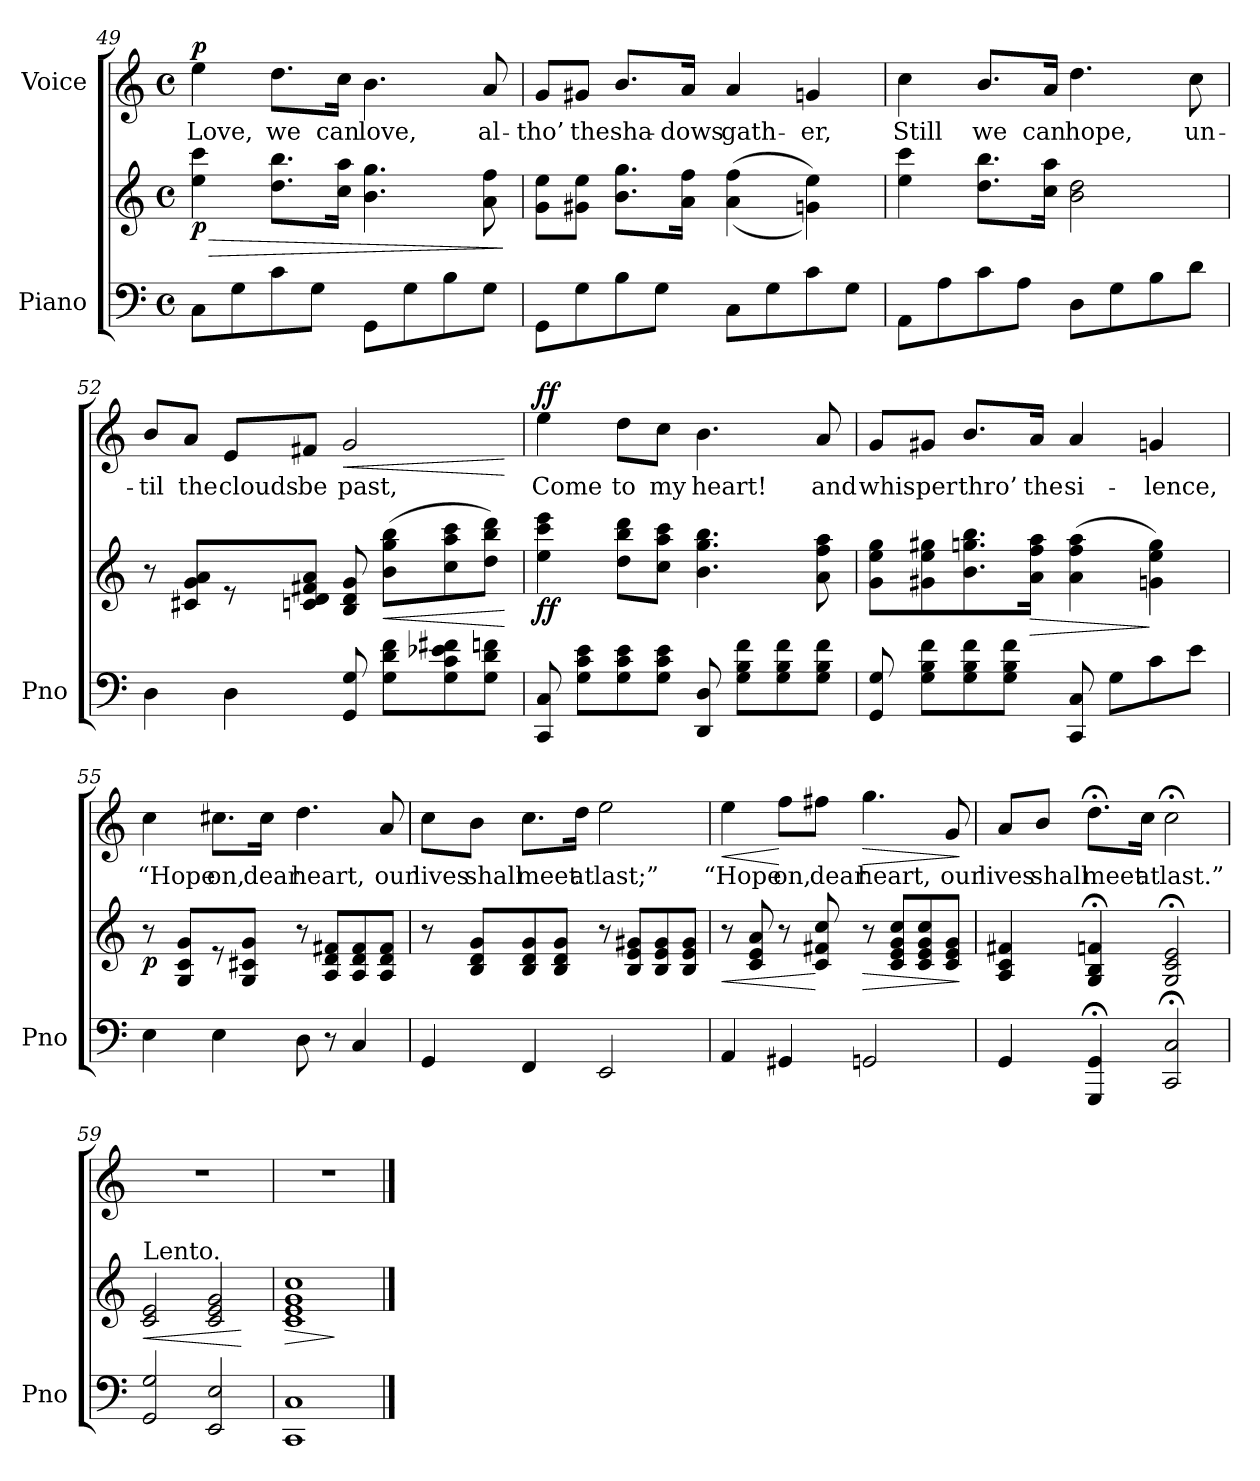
**kern	**kern	**dynam	**kern	**text	**dynam
*part2	*part2	*part2	*part1	*part1	*part1
*staff3	*staff2	*staff2/3	*staff1	*staff1	*staff1
*I"Piano	*	*	*I"Voice	*	*
*I'Pno	*	*	*	*	*
!!LO:LB:g=z
*clefF4	*clefG2	*	*clefG2	*	*
*k[]	*k[]	*	*k[]	*	*
*M4/4	*M4/4	*	*M4/4	*	*
*met(c)	*met(c)	*	*met(c)	*	*
=49	=49	=49	=49	=49	=49
!	!	!LO:HP:b	!	!LO:LY:b	!
!	!	!LO:DY:n=1:b	!	!	!LO:DY:a
8C\L	4ee\ 4ccc\	> p	4ee\	Love,	p
8G\	.	.	.	.	.
!	!	!	!	!LO:LY:b	!
8c\	8.dd\ 8.bb\L	.	8.dd\L	we	.
8G\J	.	.	.	.	.
!	!	!	!	!LO:LY:b	!
.	16cc\ 16aa\Jk	.	16cc\Jk	can	.
!	!	!	!	!LO:LY:b	!
8GG\L	4.b\ 4.gg\	.	4.b\	love,	.
8G\	.	.	.	.	.
8B\	.	.	.	.	.
!	!	!	!	!LO:LY:b	!
8G\J	8a\ 8ff\	.	8a/	al-	.
.	.	]	.	.	.
=50	=50	=50	=50	=50	=50
!	!	!	!	!LO:LY:b	!
8GG\L	8g\ 8ee\L	.	8g/L	-tho’	.
!	!	!	!	!LO:LY:b	!
8G\	8g#X\ 8ee\J	.	8g#X/J	the	.
!	!	!	!	!LO:LY:b	!
8B\	8.b\ 8.gg\L	.	8.b/L	sha-	.
8G\J	.	.	.	.	.
!	!	!	!	!LO:LY:b	!
.	16a\ 16ff\Jk	.	16a/Jk	-dows	.
!	!	!	!	!LO:LY:b	!
8C\L	(>(<4a\ 4ff\	.	4a/	gath-	.
8G\	.	.	.	.	.
!	!	!	!	!LO:LY:b	!
8c\	4gn\ 4ee\))	.	4gn/	-er,	.
8G\J	.	.	.	.	.
=51	=51	=51	=51	=51	=51
!	!	!	!	!LO:LY:b	!
8AA\L	4ee\ 4ccc\	.	4cc\	Still	.
8A\	.	.	.	.	.
!	!	!	!	!LO:LY:b	!
8c\	8.dd\ 8.bb\L	.	8.b/L	we	.
8A\J	.	.	.	.	.
!	!	!	!	!LO:LY:b	!
.	16cc\ 16aa\Jk	.	16a/Jk	can	.
!	!	!	!	!LO:LY:b	!
8D\L	2b\ 2dd\	.	4.dd\	hope,	.
8G\	.	.	.	.	.
8B\	.	.	.	.	.
!	!	!	!	!LO:LY:b	!
8d\J	.	.	8cc\	un-	.
=52	=52	=52	=52	=52	=52
!	!	!	!	!LO:LY:b	!
4D\	8r	.	8b/L	-til	.
!	!	!	!	!LO:LY:b	!
.	8c#X/ 8g/ 8a/L	.	8a/J	the	.
!	!	!	!	!LO:LY:b	!
4D\	8r	.	8e/L	clouds	.
!	!	!	!	!LO:LY:b	!
.	8cn/ 8d/ 8f#X/ 8a/J	.	8f#X/J	be	.
!	!	!	!	!LO:LY:b	!LO:HP:b
8GG/ 8G/	8B/ 8d/ 8g/	.	2g/	past,	<
!	!	!LO:HP:b	!	!	!
8G\ 8d\ 8f\L	(>8b\ 8gg\ 8bb\L	<	.	.	.
8G\ 8c\ 8e-X\ 8f#X\	8cc\ 8aa\ 8ccc\	.	.	.	.
8G\ 8d\ 8fn\J	8dd\ 8bb\ 8ddd\J)	.	.	.	.
.	.	[	.	.	[
!!LO:LB:g=z
=53	=53	=53	=53	=53	=53
!	!	!LO:DY:b	!	!LO:LY:b	!LO:DY:a
8CC/ 8C/	4ee\ 4ccc\ 4eee\	ff	4ee\	Come	ff
8G\ 8c\ 8e\L	.	.	.	.	.
!	!	!	!	!LO:LY:b	!
8G\ 8c\ 8e\	8dd\ 8bb\ 8ddd\L	.	8dd\L	to	.
!	!	!	!	!LO:LY:b	!
8G\ 8c\ 8e\J	8cc\ 8aa\ 8ccc\J	.	8cc\J	my	.
!	!	!	!	!LO:LY:b	!
8DD/ 8D/	4.b\ 4.gg\ 4.bb\	.	4.b\	heart!	.
8G\ 8B\ 8f\L	.	.	.	.	.
8G\ 8B\ 8f\	.	.	.	.	.
!	!	!	!	!LO:LY:b	!
8G\ 8B\ 8f\J	8a\ 8ff\ 8aa\	.	8a/	and	.
=54	=54	=54	=54	=54	=54
!	!	!	!	!LO:LY:b	!
8GG/ 8G/	8g\ 8ee\ 8gg\L	.	8g/L	whis	.
!	!	!	!	!LO:LY:b	!
8G\ 8B\ 8f\L	8g#X\ 8ee\ 8gg#X\	.	8g#X/J	per	.
!	!	!	!	!LO:LY:b	!
8G\ 8B\ 8f\	8.b\ 8.ggn\ 8.bb\	.	8.b/L	thro’	.
8G\ 8B\ 8f\J	.	.	.	.	.
!	!	!LO:HP:b	!	!LO:LY:b	!
.	16a\ 16ff\ 16aa\Jk	>	16a/Jk	the	.
!	!	!	!	!LO:LY:b	!
8CC/ 8C/	(>4a\ 4ff\ 4aa\	.	4a/	si-	.
8G\L	.	.	.	.	.
!	!	!	!	!LO:LY:b	!
8c\	4gn\ 4ee\ 4gg\)	]	4gn/	-lence,	.
8e\J	.	.	.	.	.
=55	=55	=55	=55	=55	=55
!	!	!LO:DY:b	!	!LO:LY:b	!
4E\	8r	p	4cc\	“Hope	.
.	8G/ 8c/ 8g/L	.	.	.	.
!	!	!	!	!LO:LY:b	!
4E\	8r	.	8.cc#X\L	on,	.
.	8G/ 8c#X/ 8g/J	.	.	.	.
!	!	!	!	!LO:LY:b	!
.	.	.	16cc#\Jk	dear	.
!	!	!	!	!LO:LY:b	!
8D\	8r	.	4.dd\	heart,	.
8r	8A/ 8d/ 8f#X/L	.	.	.	.
4C/	8A/ 8d/ 8f#/	.	.	.	.
!	!	!	!	!LO:LY:b	!
.	8A/ 8d/ 8f#/J	.	8a/	our	.
=56	=56	=56	=56	=56	=56
!	!	!	!	!LO:LY:b	!
4GG/	8r	.	8cc\L	lives	.
!	!	!	!	!LO:LY:b	!
.	8B/ 8d/ 8g/L	.	8b\J	shall	.
!	!	!	!	!LO:LY:b	!
4FF/	8B/ 8d/ 8g/	.	8.cc\L	meet	.
.	8B/ 8d/ 8g/J	.	.	.	.
!	!	!	!	!LO:LY:b	!
.	.	.	16dd\Jk	at	.
!	!	!	!	!LO:LY:b	!
2EE/	8r	.	2ee\	last;”	.
.	8B/ 8e/ 8g#X/L	.	.	.	.
.	8B/ 8e/ 8g#/	.	.	.	.
.	8B/ 8e/ 8g#/J	.	.	.	.
!!LO:LB:g=z
=57	=57	=57	=57	=57	=57
!	!	!LO:HP:b	!	!LO:LY:b	!LO:HP:b
4AA/	8r	<	4ee\	“Hope	<
.	8c/ 8e/ 8a/	.	.	.	.
!	!	!	!	!LO:LY:b	!
4GG#X/	8r	.	8ff\L	on,	[
!	!	!	!	!LO:LY:b	!
.	8c/ 8f#X/ 8cc/	[	8ff#X\J	dear	.
!	!	!LO:HP:b	!	!LO:LY:b	!LO:HP:b
2GGn/	8r	>	4.gg\	heart,	>
.	8c/ 8e/ 8g/ 8cc/L	.	.	.	.
.	8c/ 8e/ 8g/ 8cc/	.	.	.	.
!	!	!	!	!LO:LY:b	!
.	8c/ 8e/ 8g/J	.	8g/	our	.
.	.	]	.	.	]
=58	=58	=58	=58	=58	=58
!	!	!	!	!LO:LY:b	!
4GG/	4A/ 4c/ 4f#X/	.	8a/L	lives	.
!	!	!	!	!LO:LY:b	!
.	.	.	8b/J	shall	.
!	!	!	!	!LO:LY:b	!
4GGG/;< 4GG/;<	4G/;< 4B/;< 4fn/;<	.	8.dd;<\L	meet	.
!	!	!	!	!LO:LY:b	!
.	.	.	16cc\Jk	at	.
!	!	!	!	!LO:LY:b	!
2CC/;< 2C/;<	2G/;< 2c/;< 2e/;<	.	2cc;<\	last.”	.
=59	=59	=59	=59	=59	=59
!	!LO:TX:a:t=Lento.	!	!	!	!
!	!	!LO:HP:b	!	!	!
2GG/ 2G/	2c/ 2e/	<	1r	.	.
2EE/ 2E/	2c/ 2e/ 2g/	.	.	.	.
.	.	[	.	.	.
=60	=60	=60	=60	=60	=60
!	!	!LO:HP:b	!	!	!
1CC 1C	1c 1e 1g 1cc	>	1r	.	.
.	.	]	.	.	.
==	==	==	==	==	==
*-	*-	*-	*-	*-	*-
